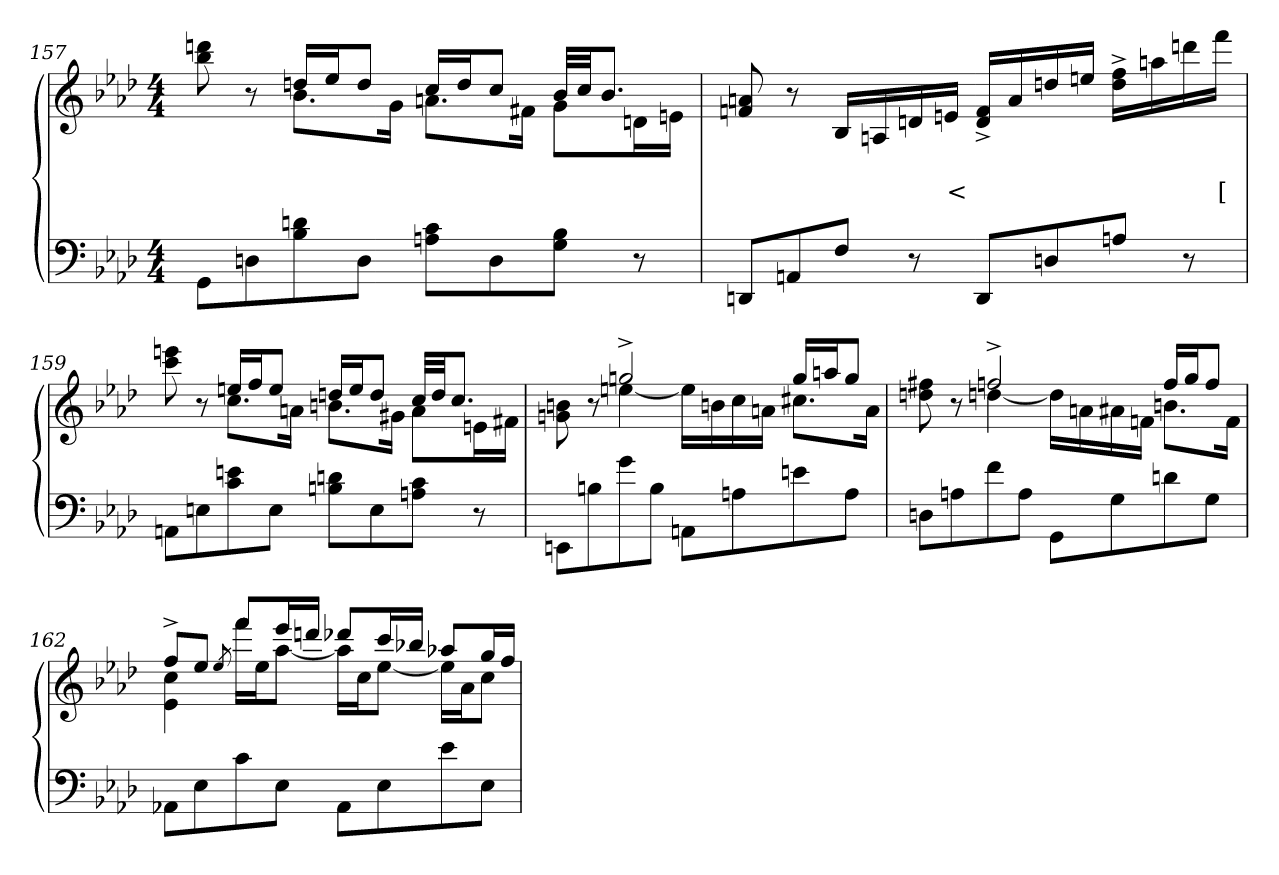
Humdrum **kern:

**kern	**kern	**text	**text
*part2	*part1	*part1	*part1
*staff2	*staff1	*staff1	*staff1
*clefF4	*clefG2	*	*
*k[b-e-a-d-]	*k[b-e-a-d-]	*	*
*M4/4	*M4/4	*	*
=157	=157	=157	=157
*	*^	*	*
8GGL	4ryy	8dddn 8bb-	.	.
8Dn	.	8r	.	.
8dn 8B-	16ddnLL	8.b-L	.	.
.	16ee-J	.	.	.
8DJ	8ddJ	.	.	.
.	.	16gJk	.	.
8c 8AnL	16ccLL	8.anL	.	.
.	16ddJ	.	.	.
8D	8ccJ	.	.	.
.	.	16f#XJk	.	.
8B- 8GJ	32b-LLL	8gL	.	.
.	32ccJJ	.	.	.
.	8.b-J	.	.	.
8r	.	16dnL	.	.
.	.	16enJJ	.	.
*	*v	*v	*	*
=158	=158	=158	=158
8DDnL	8an 8fn	.	.
8AAn	8r	.	.
8FJ	16B-LL	.	.
.	16An	.	.
8r	16dn	.	.
.	16enJJ	.	<
8DDL	16f^> 16d^>LL	.	.
.	16a	.	.
8Dn	16ddn	.	.
.	16eenJJ	.	.
8AnJ	16ff^> 16dd^>LL	.	.
.	16aan	.	.
8r	16dddn	.	.
.	16fffJJ	.	[
=159	=159	=159	=159
*	*^	*	*
8AAnL	4ryy	8eeen 8ccc	.	.
8En	.	8r	.	.
8en 8c	16eenLL	8.ccL	.	.
.	16ffJ	.	.	.
8EJ	8eeJ	.	.	.
.	.	16anJk	.	.
8dn 8BnL	16ddnLL	8.bnL	.	.
.	16eeJ	.	.	.
8E	8ddJ	.	.	.
.	.	16g#XJk	.	.
8c 8AnJ	32ccLLL	8aL	.	.
.	32ddJJ	.	.	.
.	8.ccJ	.	.	.
8r	.	16enL	.	.
.	.	16f#XJJ	.	.
=160	=160	=160	=160	=160
8EEnL	4ryy	8bn\ 8gn\	.	.
8Bn	.	8r	.	.
8g	2ggn^>	[4een	.	.
8BJ	.	.	.	.
8AAnL	.	16eeLL]	.	.
.	.	16bn	.	.
8An	.	16cc	.	.
.	.	16anJJ	.	.
8en	16ggLL	8.cc#XL	.	.
.	16aanJ	.	.	.
8AJ	8ggJ	.	.	.
.	.	16aJk	.	.
=161	=161	=161	=161	=161
8DnL	4ryy	8ff#X 8ddn	.	.
8An	.	8r	.	.
8f	2ffn^>	[4ddn	.	.
8AJ	.	.	.	.
8GGL	.	16ddLL]	.	.
.	.	16an	.	.
8G	.	16a#X	.	.
.	.	16fnJJ	.	.
8dn	16ffLL	8.bnL	.	.
.	16ggJ	.	.	.
8GJ	8ffJ	.	.	.
.	.	16fJk	.	.
=162	=162	=162	=162	=162
8AA-XL	8ff^>L	4cc 4e-	.	.
8E-	8ee-J	.	.	.
.	8qee-/	.	.	.
8c	8fffL	16fffLL	.	.
.	.	16ee-J	.	.
8E-J	16eee-L	[8aa-J	.	.
.	16dddnJJ	.	.	.
8AA-L	8ddd-XL	16aa-LL]	.	.
.	.	16ccJ	.	.
8E-	16cccL	[8ee-J	.	.
.	16bb-XJJ	.	.	.
8e-	8aa-XL	16ee-LL]	.	.
.	.	16a-J	.	.
8E-J	16ggL	8ccJ	.	.
.	16ffJJ	.	.	.
*	*v	*v	*	*
=	=	=	=
*-	*-	*-	*-
